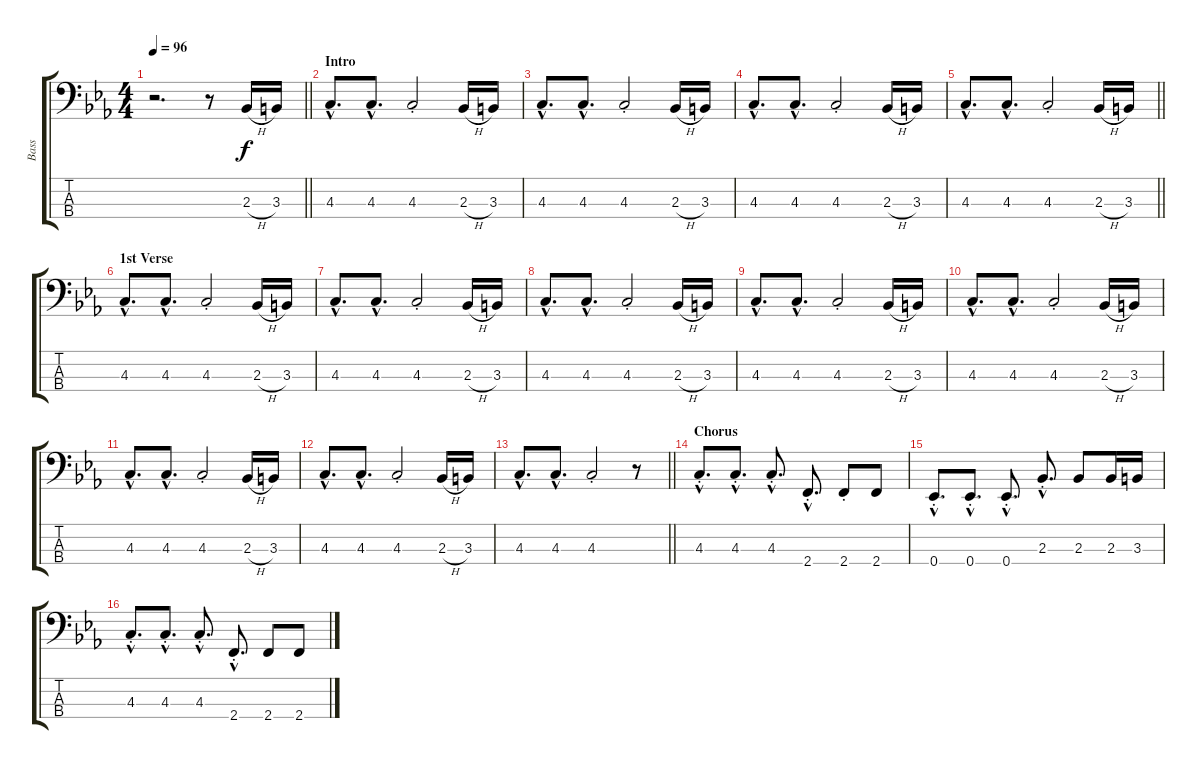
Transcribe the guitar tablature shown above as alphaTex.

\track ("Bass" "Bass") {instrument electricbassfinger}
\staff {score tabs}
\tuning (Gb2 Db2 Ab1 Eb1) {hide}
\ts (4 4)
\tempo 96
\clef f4
\barLineRight lightlight
\ks eb
r.2{d dy f instrument electricbassfinger} r.8 2.3{h}.16 3.3.16 |
\section ("" "Intro")
4.3{hac}.8{d} 4.3{hac}.8{d} 4.3{st}.2 2.3{h}.16 3.3.16 |
4.3{hac}.8{d} 4.3{hac}.8{d} 4.3{st}.2 2.3{h}.16 3.3.16 |
4.3{hac}.8{d} 4.3{hac}.8{d} 4.3{st}.2 2.3{h}.16 3.3.16 |
\barLineRight lightlight
4.3{hac}.8{d} 4.3{hac}.8{d} 4.3{st}.2 2.3{h}.16 3.3.16 |
\section ("" "1st Verse")
4.3{hac}.8{d} 4.3{hac}.8{d} 4.3{st}.2 2.3{h}.16 3.3.16 |
4.3{hac}.8{d} 4.3{hac}.8{d} 4.3{st}.2 2.3{h}.16 3.3.16 |
4.3{hac}.8{d} 4.3{hac}.8{d} 4.3{st}.2 2.3{h}.16 3.3.16 |
4.3{hac}.8{d} 4.3{hac}.8{d} 4.3{st}.2 2.3{h}.16 3.3.16 |
4.3{hac}.8{d} 4.3{hac}.8{d} 4.3{st}.2 2.3{h}.16 3.3.16 |
4.3{hac}.8{d} 4.3{hac}.8{d} 4.3{st}.2 2.3{h}.16 3.3.16 |
4.3{hac}.8{d} 4.3{hac}.8{d} 4.3{st}.2 2.3{h}.16 3.3.16 |
\barLineRight lightlight
4.3{hac}.8{d} 4.3{hac}.8{d} 4.3{st}.2 r.8 |
\section ("" "Chorus")
4.3{hac st}.8{d} 4.3{hac st}.8{d} 4.3{hac st}.8{d} 2.4{hac st}.8{d} 2.4{st}.8 2.4.8 |
0.4{hac st}.8{d} 0.4{hac st}.8{d} 0.4{hac st}.8{d} 2.3{hac st}.8{d} 2.3.8 2.3.16 3.3.16 |
4.3{hac st}.8{d} 4.3{hac st}.8{d} 4.3{hac st}.8{d} 2.4{hac st}.8{d} 2.4.8 2.4.8
